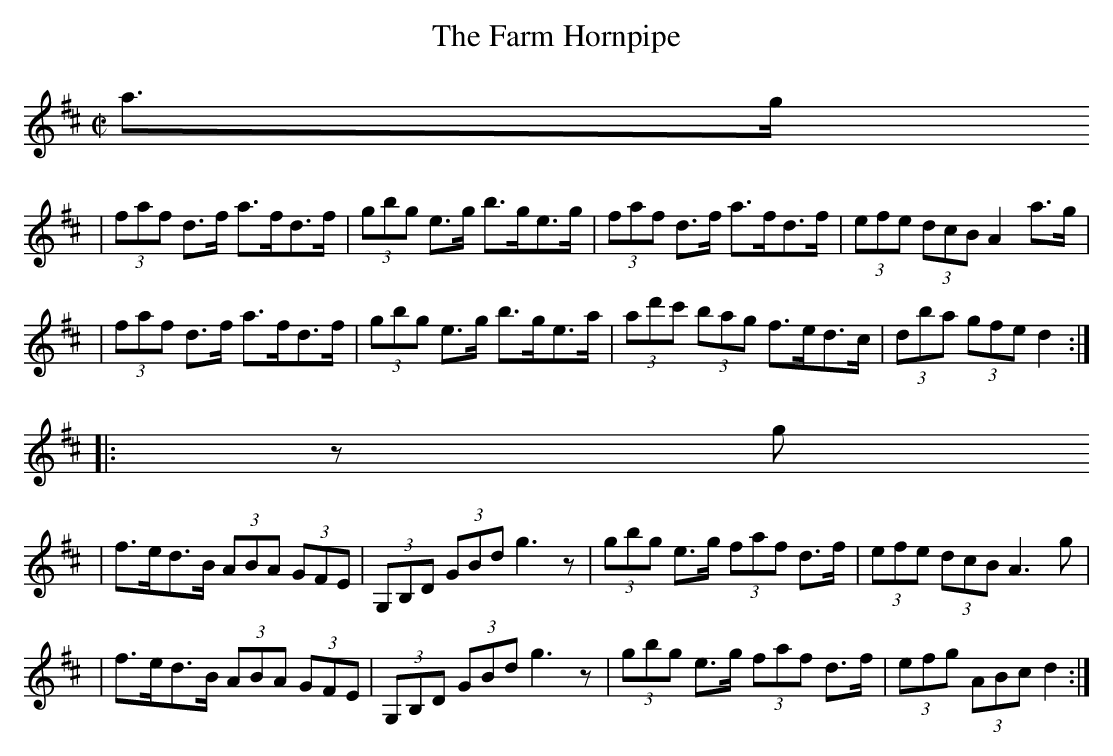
X:1
T: The Farm Hornpipe
M: C|
L: 1/8
K: D
a>g
| (3faf d>f a>fd>f | (3gbg e>g b>ge>g | (3faf d>f a>fd>f | (3efe (3dcB A2a>g |
| (3faf d>f a>fd>f | (3gbg e>g b>ge>a | (3ad'c' (3bag f>ed>c | (3dba (3gfe d2 :|
|: zg
| f>ed>B (3ABA (3GFE | (3G,B,D (3GBd g3z | (3gbg e>g (3faf d>f | (3efe (3dcB A3g |
| f>ed>B (3ABA (3GFE | (3G,B,D (3GBd g3z | (3gbg e>g (3faf d>f | (3efg (3ABc d2 :|
